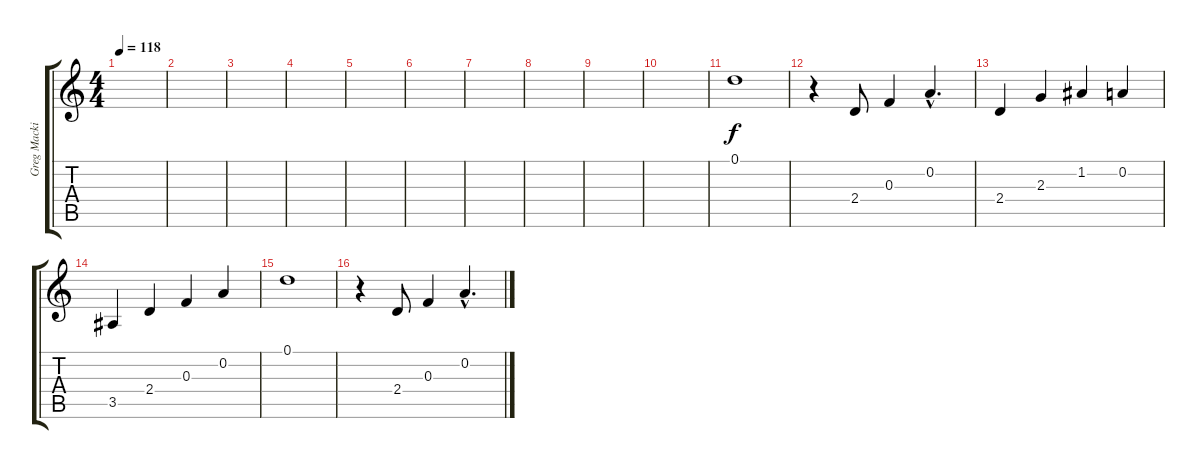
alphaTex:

\track ("Greg Mackintosh" "Greg Macki") {instrument distortionguitar}
\staff {score tabs}
\tuning (D4 A3 F3 C3 G2 D2) {hide}
\ts (4 4)
\tempo 118
\clef g2
\ks c
|
|
|
|
|
|
|
|
|
|
0.1.1{instrument electricguitarclean} |
r.4 2.4.8 0.3.4 0.2{hac}.4{d} |
2.4.4 2.3.4 1.2.4 0.2.4 |
3.5.4 2.4.4 0.3.4 0.2.4 |
0.1.1{instrument electricguitarclean} |
r.4 2.4.8 0.3.4 0.2{hac}.4{d}
